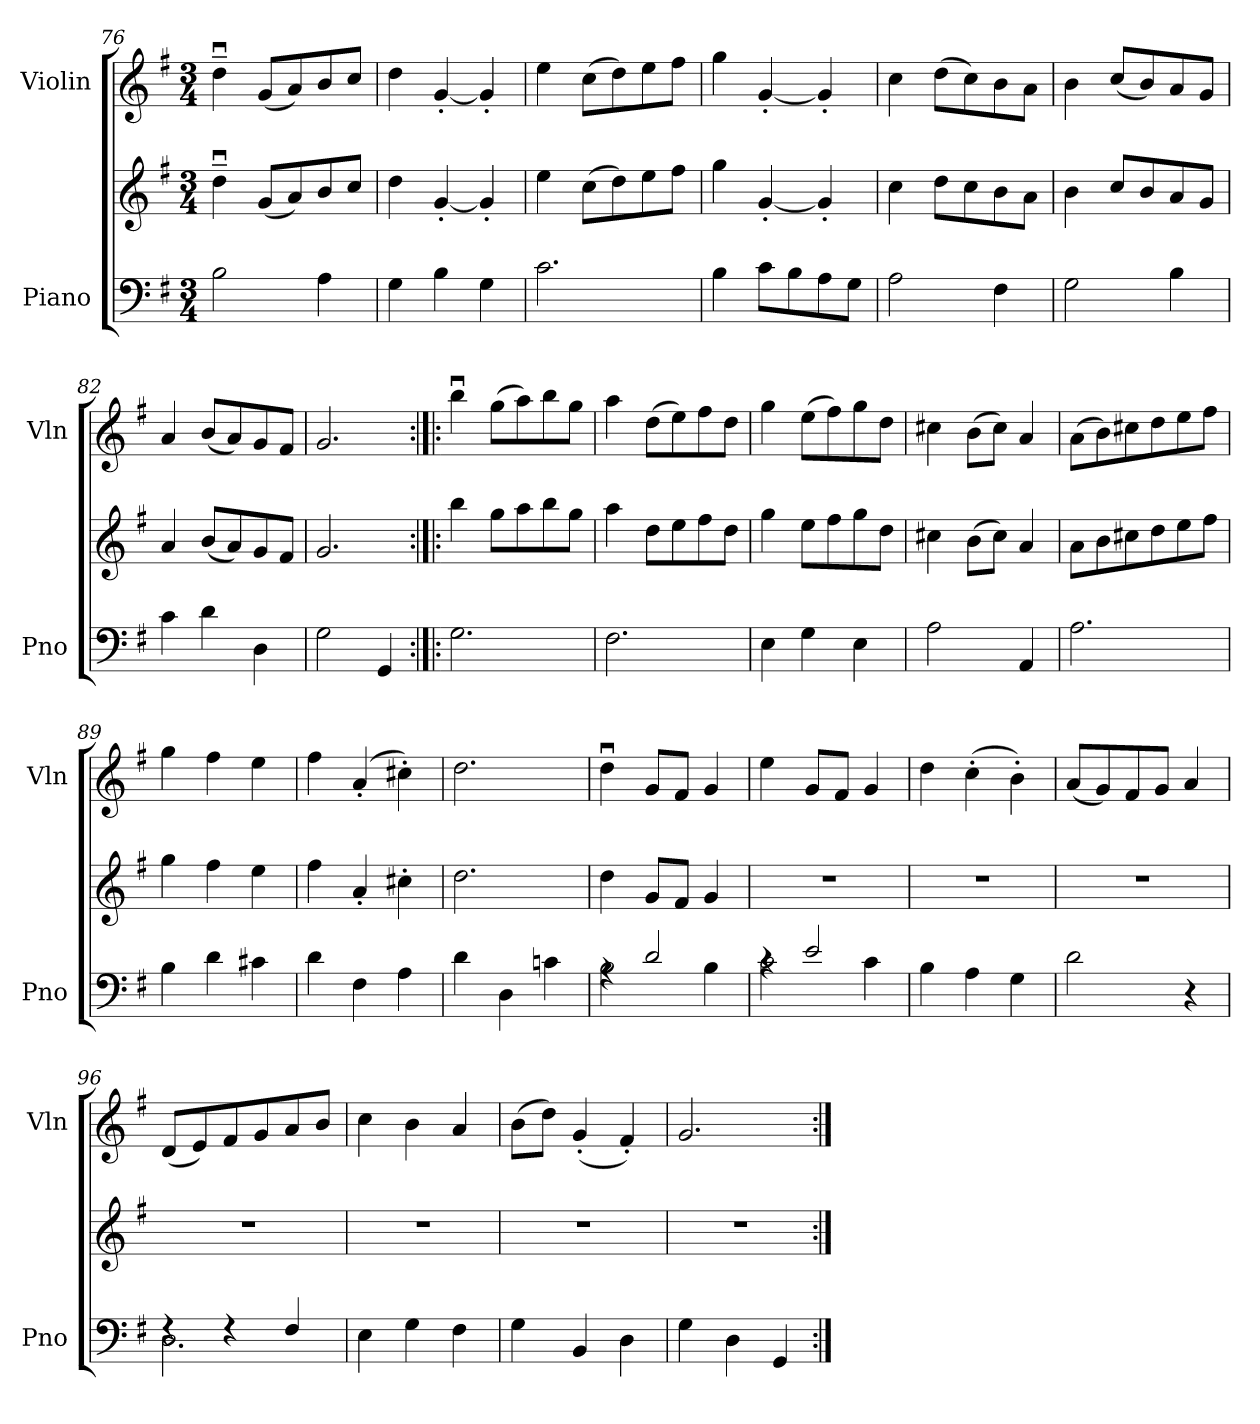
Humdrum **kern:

**kern	**kern	**kern
*part2	*part2	*part1
*staff3	*staff2	*staff1
*I"Piano	*	*I"Violin
*I'Pno	*	*I'Vln
!!LO:LB:g=z
*clefF4	*clefG2	*clefG2
*k[f#]	*k[f#]	*k[f#]
*M3/4	*M3/4	*M3/4
=76	=76	=76
2B\	4ddu~\	4ddu~\
.	(8g/L	(8g/L
.	8a/)	8a/)
4A\	8b\	8b/
.	8cc\J	8cc/J
=77	=77	=77
4G\	4dd\	4dd\
4B\	[4g'/	[4g'/
4G\	4g'/]	4g'/]
=78	=78	=78
2.c\	4ee\	4ee\
.	(8cc\L	(8cc\L
.	8dd\)	8dd\)
.	8ee\	8ee\
.	8ff#\J	8ff#\J
=79	=79	=79
4B\	4gg\	4gg\
8c\L	[4g'/	[4g'/
8B\	.	.
8A\	4g'/]	4g'/]
8G\J	.	.
=80	=80	=80
2A\	4cc\	4cc\
.	8dd\L	(8dd\L
.	8cc\	8cc\)
4F#\	8b\	8b\
.	8a/J	8a\J
=81	=81	=81
2G\	4b\	4b\
.	8cc\L	(8cc/L
.	8b\	8b/)
4B\	8a/	8a/
.	8g/J	8g/J
=82	=82	=82
4c\	4a/	4a/
4d\	(8b\L	(8b/L
.	8a/)	8a/)
4D\	8g/	8g/
.	8f#/J	8f#/J
=83	=83	=83
2G\	2.g/	2.g/
4GG/	.	.
!!LO:LB:g=z
=84:|!|:	=84:|!|:	=84:|!|:
2.G\	4bb\	4bbu\
.	8gg\L	(8gg\L
.	8aa\	8aa\)
.	8bb\	8bb\
.	8gg\J	8gg\J
=85	=85	=85
2.F#\	4aa\	4aa\
.	8dd\L	(8dd\L
.	8ee\	8ee\)
.	8ff#\	8ff#\
.	8dd\J	8dd\J
=86	=86	=86
4E\	4gg\	4gg\
4G\	8ee\L	(8ee\L
.	8ff#\	8ff#\)
4E\	8gg\	8gg\
.	8dd\J	8dd\J
=87	=87	=87
2A\	4cc#X\	4cc#X\
.	(8b\L	(8b\L
.	8cc#\J)	8cc#\J)
4AA/	4a/	4a/
=88	=88	=88
2.A\	8a/L	(8a\L
.	8b\	8b\)
.	8cc#X\	8cc#X\
.	8dd\	8dd\
.	8ee\	8ee\
.	8ff#\J	8ff#\J
=89	=89	=89
4B\	4gg\	4gg\
4d\	4ff#\	4ff#\
4c#X\	4ee\	4ee\
=90	=90	=90
4d\	4ff#\	4ff#\
4F#\	4a'/	(4a'/
4A\	4cc#X'\	4cc#X'\)
=91	=91	=91
4d\	2.dd\	2.dd\
4D\	.	.
4cn\	.	.
!!LO:LB:g=z
=92	=92	=92
*^	*	*
4rA	2B\	4dd\	4ddu\
2d/	.	8g/L	8g/L
.	.	8f#/J	8f#/J
.	4B\	4g/	4g/
=93	=93	=93	=93
4rc	2c\	2.r	4ee\
2e/	.	.	8g/L
.	.	.	8f#/J
.	4c\	.	4g/
*v	*v	*	*
=94	=94	=94
4B\	2.r	4dd\
4A\	.	(4cc'\
4G\	.	4b'\)
=95	=95	=95
2d\	2.r	(8a/L
.	.	8g/)
.	.	8f#/
.	.	8g/J
4r	.	4a/
=96	=96	=96
*^	*	*
4rF	2.D\	2.r	(8d/L
.	.	.	8e/)
4rF	.	.	8f#/
.	.	.	8g/
4F#/	.	.	8a/
.	.	.	8b/J
*v	*v	*	*
=97	=97	=97
4E\	2.r	4cc\
4G\	.	4b\
4F#\	.	4a/
=98	=98	=98
4G\	2.r	(8b\L
.	.	8dd\J)
4BB/	.	(4g'/
4D\	.	4f#'/)
=99	=99	=99
4G\	2.r	2.g/
4D\	.	.
4GG/	.	.
=:|!	=:|!	=:|!
*-	*-	*-
